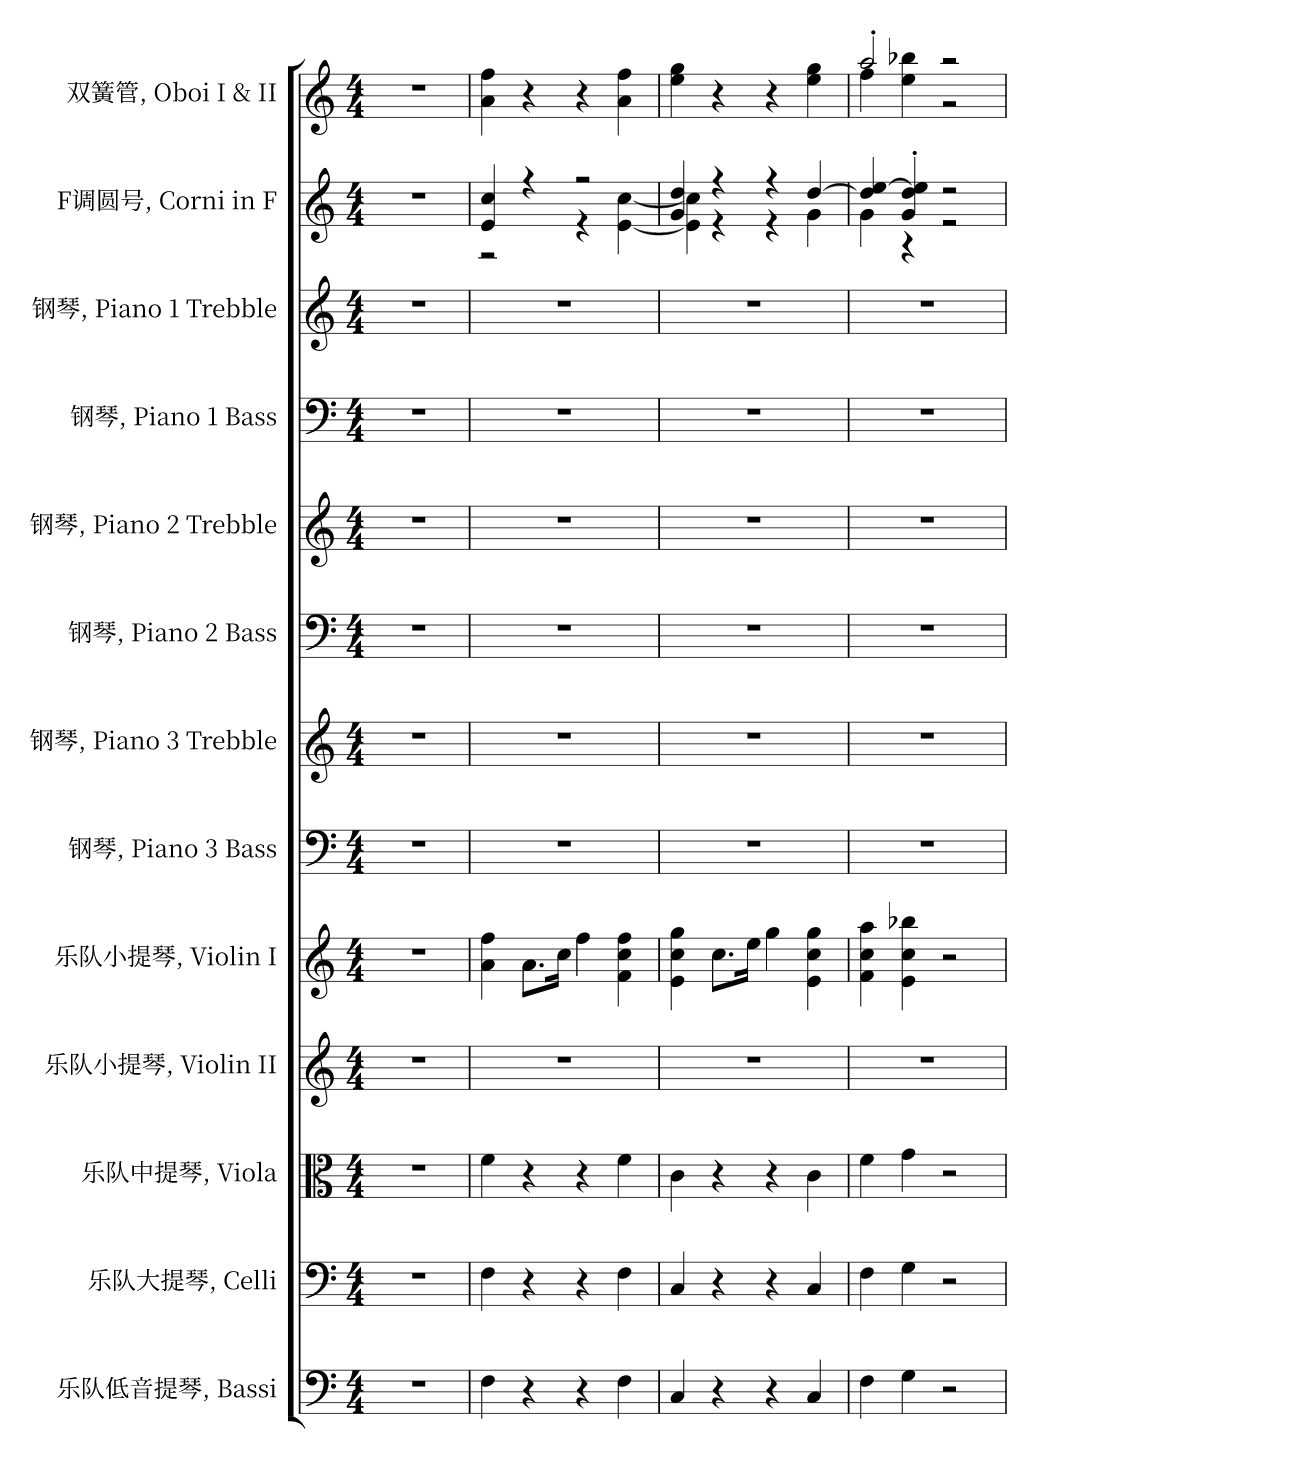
**kern	**kern	**kern	**kern	**kern	**kern	**kern	**kern	**kern	**kern	**kern	**kern	**kern
*part13	*part12	*part11	*part10	*part9	*part8	*part7	*part6	*part5	*part4	*part3	*part2	*part1
*staff13	*staff12	*staff11	*staff10	*staff9	*staff8	*staff7	*staff6	*staff5	*staff4	*staff3	*staff2	*staff1
*I"乐队低音提琴, Bassi	*I"乐队大提琴, Celli	*I"乐队中提琴, Viola	*I"乐队小提琴, Violin II	*I"乐队小提琴, Violin I	*I"钢琴, Piano 3 Bass	*I"钢琴, Piano 3 Trebble	*I"钢琴, Piano 2 Bass	*I"钢琴, Piano 2 Trebble	*I"钢琴, Piano 1 Bass	*I"钢琴, Piano 1 Trebble	*I"F调圆号, Corni in F	*I"双簧管, Oboi I &amp; II
*	*	*	*	*	*I'Pno.	*I'Pno.	*I'Pno.	*I'Pno.	*I'Pno.	*I'Pno.	*	*I'Ob.
*clefF4	*clefF4	*clefC3	*clefG2	*clefG2	*clefF4	*clefG2	*clefF4	*clefG2	*clefF4	*clefG2	*clefG2	*clefG2
*ITrd7c12	*	*	*	*	*	*	*	*	*	*	*ITrd4c7	*
*k[]	*k[]	*k[]	*k[]	*k[]	*k[]	*k[]	*k[]	*k[]	*k[]	*k[]	*k[b-]	*k[]
*M4/4	*M4/4	*M4/4	*M4/4	*M4/4	*M4/4	*M4/4	*M4/4	*M4/4	*M4/4	*M4/4	*M4/4	*M4/4
*MM126	*MM126	*MM126	*MM126	*MM126	*MM126	*MM126	*MM126	*MM126	*MM126	*MM126	*MM126	*MM126
=1	=1	=1	=1	=1	=1	=1	=1	=1	=1	=1	=1	=1
1r	1r	1r	1r	1r	1r	1r	1r	1r	1r	1r	1r	1r
=2	=2	=2	=2	=2	=2	=2	=2	=2	=2	=2	=2	=2
*	*	*	*	*	*	*	*	*	*	*	*	*MM128
*	*	*	*	*	*	*	*	*	*	*	*^	*
4FF\	4F\	4f\	1r	4a\ 4ff\	1r	1r	1r	1r	1r	1r	4A/ 4f/	2r	4a\ 4ff\
*	*	*	*	*	*	*	*	*	*	*	*	*	*MM125
4r	4r	4r	.	8.a\L	.	.	.	.	.	.	4r	.	4r
.	.	.	.	16cc\Jk	.	.	.	.	.	.	.	.	.
*	*	*	*	*	*	*	*	*	*	*	*	*	*MM128
4r	4r	4r	.	4ff\	.	.	.	.	.	.	2r	4r	4r
*	*	*	*	*	*	*	*	*	*	*	*	*	*MM126
4FF\	4F\	4f\	.	4f\ 4cc\ 4ff\	.	.	.	.	.	.	.	[4A\ [4f\	4a\ 4ff\
=3	=3	=3	=3	=3	=3	=3	=3	=3	=3	=3	=3	=3	=3
4CC/	4C/	4c\	1r	4e\ 4cc\ 4gg\	1r	1r	1r	1r	1r	1r	4c/ 4g/	4A\] 4f\]	4ee\ 4gg\
4r	4r	4r	.	8.cc\L	.	.	.	.	.	.	4r	4r	4r
.	.	.	.	16ee\Jk	.	.	.	.	.	.	.	.	.
*	*	*	*	*	*	*	*	*	*	*	*	*	*MM125
4r	4r	4r	.	4gg\	.	.	.	.	.	.	4r	4r	4r
4CC/	4C/	4c\	.	4e\ 4cc\ 4gg\	.	.	.	.	.	.	[4g/	4c\	4ee\ 4gg\
=4	=4	=4	=4	=4	=4	=4	=4	=4	=4	=4	=4	=4	=4
*	*	*	*	*	*	*	*	*	*	*	*	*	*MM127
*	*	*	*	*	*	*	*	*	*	*	*	*	*^
4FF\	4F\	4f\	1r	4f\ 4cc\ 4aa\	1r	1r	1r	1r	1r	1r	4g/] [4a/	4c\	2aa'/	4ff\
4GG\	4G\	4g\	.	4e\ 4cc\ 4bb-X\	.	.	.	.	.	.	4c/' 4g/' 4a/]'	4r	.	4ee\ 4bb-X\
2r	2r	2r	.	2r	.	.	.	.	.	.	2r	2r	2r	2r
*	*	*	*	*	*	*	*	*	*	*	*v	*v	*	*
*	*	*	*	*	*	*	*	*	*	*	*	*v	*v
=	=	=	=	=	=	=	=	=	=	=	=	=
*-	*-	*-	*-	*-	*-	*-	*-	*-	*-	*-	*-	*-
